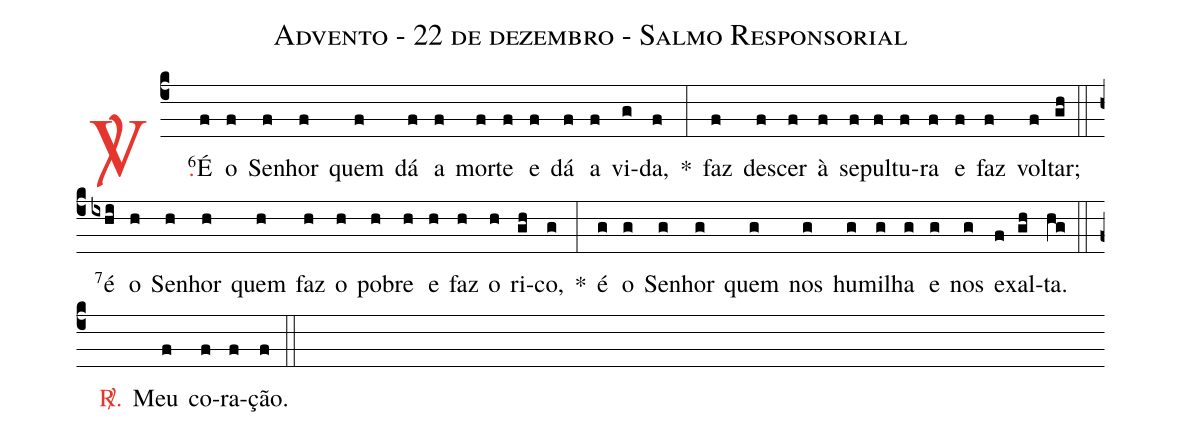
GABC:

name: Advento - 22 de dezembro - Salmo Responsorial;
%%
(c4)

<c><sp>V/</sp>.</c>() <v>\VSup{6}</v>É(f) o(f) Se(f)nhor(f) quem(f) dá(f) a(f) mor(f)te(f) e(f) dá(f) a(f) vi(g)da,(f) *(:)
faz(f) des(f)cer(f) à(f) se(f)pul(f)tu(f)ra(f) e(f) faz(f) vol(f)tar;(gh)

(::)

<v>\VSup{7}</v>é(ixhi) o(h) Se(h)nhor(h) quem(h) faz(h) o(h) po(h)bre(h) e(h) faz(h) o(h) ri(gh)co,(g) *(:)
é(g) o(g) Se(g)nhor(g) quem(g) nos(g) hu(g)mi(g)lha(g) e(g) nos(g) e(f)xal(gh)ta.(hg)

(::)

<c><sp>R/</sp>.</c>() Meu(f) co(f)ra(f)ção.(f)

(::)
